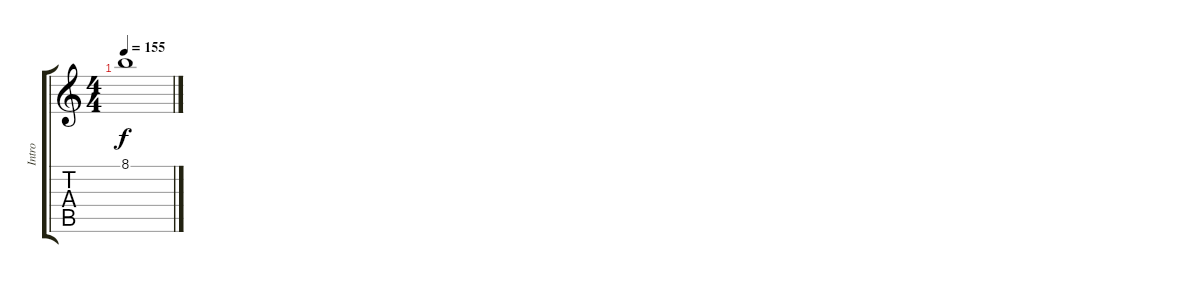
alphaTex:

\track ("Intro" "Intro") {instrument electricguitarjazz}
\staff {score tabs}
\tuning (Eb4 Bb3 Gb3 Db3 Ab2 Eb2) {hide}
\ts (4 4)
\tempo 155
\clef g2
\ks c
8.1.1{dy f}
